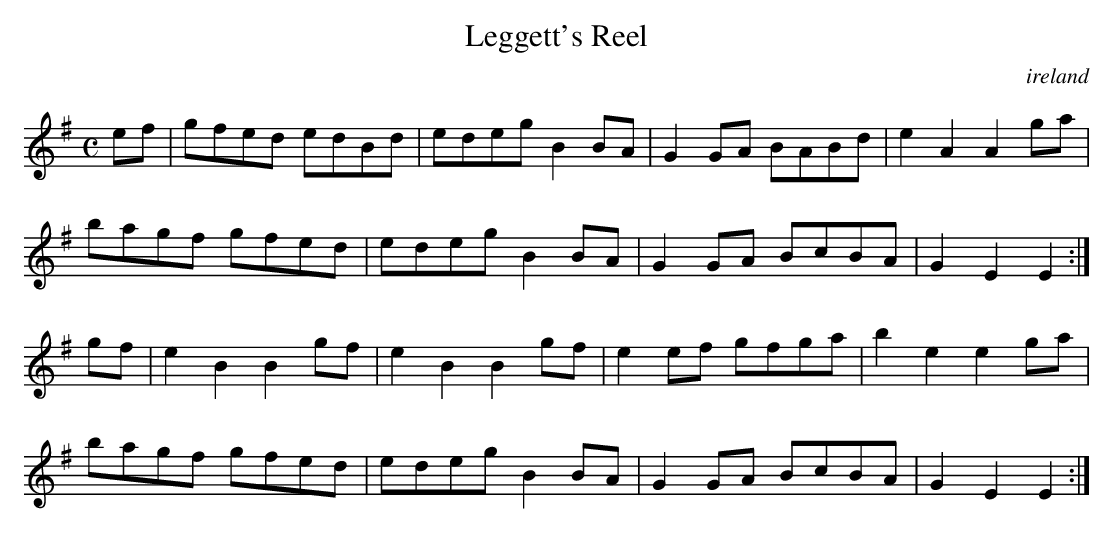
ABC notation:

X:1
T:Leggett's Reel
O:ireland
M:C
L:1/8
K:G
ef|gfed edBd| edeg B2 BA|G2 GA BABd|e2 A2 A2 ga|
bagf gfed|edeg B2 BA|G2 GA BcBA|G2 E2 E2 :|
gf |e2 B2 B2 gf|e2 B2 B2 gf|e2 ef gfga|b2 e2 e2 ga|
bagf gfed|edeg B2 BA|G2 GA BcBA|G2 E2 E2:|
